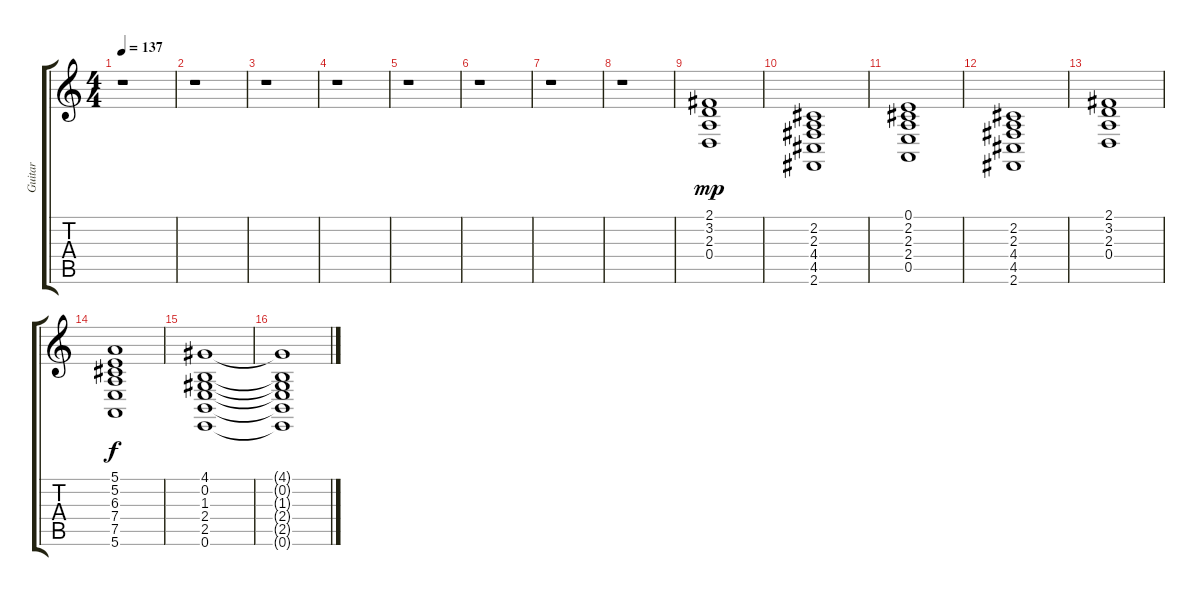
\track ("Guitar" "Guitar") {instrument pad2warm}
\staff {score tabs}
\tuning (E4 B3 G3 D3 A2 E2) {hide}
\ts (4 4)
\tempo 137
\clef g2
\ks c
r.1{dy f} |
r.1 |
r.1 |
r.1 |
r.1 |
r.1 |
r.1 |
r.1 |
(2.1 3.2 2.3 0.4).1{dy mp} |
(2.2 2.3 4.4 4.5 2.6).1 |
(0.1 2.2 2.3 2.4 0.5).1 |
(2.2 2.3 4.4 4.5 2.6).1 |
(2.1 3.2 2.3 0.4).1 |
(5.1 5.2 6.3 7.4 7.5 5.6).1{dy f} |
(4.1 0.2 1.3 2.4 2.5 0.6).1 |
(4.1{t} 0.2{t} 1.3{t} 2.4{t} 2.5{t} 0.6{t}).1
